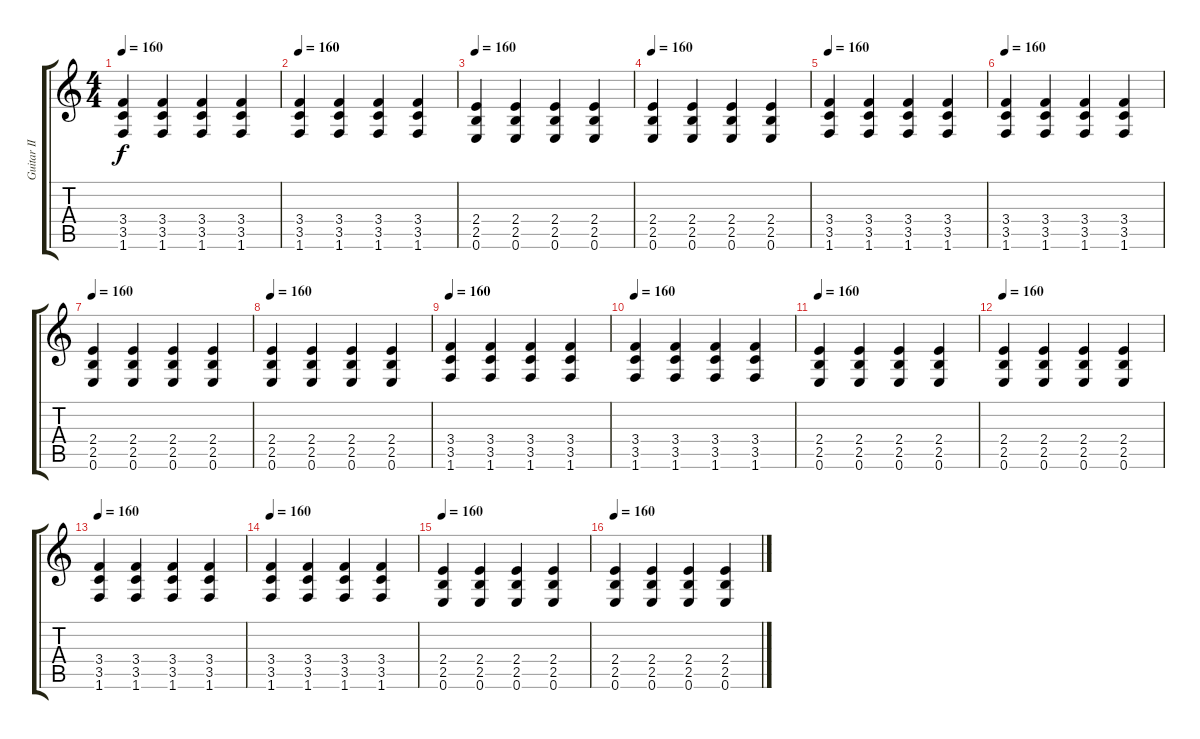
\track ("Guitar II" "Guitar II") {instrument distortionguitar}
\staff {score tabs}
\tuning (E4 B3 G3 D3 A2 E2) {hide}
\ts (4 4)
\tempo 160
\clef g2
\ks c
(3.4 3.5 1.6).4{dy f} (3.4 3.5 1.6).4 (3.4 3.5 1.6).4 (3.4 3.5 1.6).4 |
\tempo 160
(3.4 3.5 1.6).4 (3.4 3.5 1.6).4 (3.4 3.5 1.6).4 (3.4 3.5 1.6).4 |
\tempo 160
(2.4 2.5 0.6).4 (2.4 2.5 0.6).4 (2.4 2.5 0.6).4 (2.4 2.5 0.6).4 |
\tempo 160
(2.4 2.5 0.6).4 (2.4 2.5 0.6).4 (2.4 2.5 0.6).4 (2.4 2.5 0.6).4 |
\tempo 160
(3.4 3.5 1.6).4 (3.4 3.5 1.6).4 (3.4 3.5 1.6).4 (3.4 3.5 1.6).4 |
\tempo 160
(3.4 3.5 1.6).4 (3.4 3.5 1.6).4 (3.4 3.5 1.6).4 (3.4 3.5 1.6).4 |
\tempo 160
(2.4 2.5 0.6).4 (2.4 2.5 0.6).4 (2.4 2.5 0.6).4 (2.4 2.5 0.6).4 |
\tempo 160
(2.4 2.5 0.6).4 (2.4 2.5 0.6).4 (2.4 2.5 0.6).4 (2.4 2.5 0.6).4 |
\tempo 160
(3.4 3.5 1.6).4 (3.4 3.5 1.6).4 (3.4 3.5 1.6).4 (3.4 3.5 1.6).4 |
\tempo 160
(3.4 3.5 1.6).4 (3.4 3.5 1.6).4 (3.4 3.5 1.6).4 (3.4 3.5 1.6).4 |
\tempo 160
(2.4 2.5 0.6).4 (2.4 2.5 0.6).4 (2.4 2.5 0.6).4 (2.4 2.5 0.6).4 |
\tempo 160
(2.4 2.5 0.6).4 (2.4 2.5 0.6).4 (2.4 2.5 0.6).4 (2.4 2.5 0.6).4 |
\tempo 160
(3.4 3.5 1.6).4 (3.4 3.5 1.6).4 (3.4 3.5 1.6).4 (3.4 3.5 1.6).4 |
\tempo 160
(3.4 3.5 1.6).4 (3.4 3.5 1.6).4 (3.4 3.5 1.6).4 (3.4 3.5 1.6).4 |
\tempo 160
(2.4 2.5 0.6).4 (2.4 2.5 0.6).4 (2.4 2.5 0.6).4 (2.4 2.5 0.6).4 |
\tempo 160
(2.4 2.5 0.6).4 (2.4 2.5 0.6).4 (2.4 2.5 0.6).4 (2.4 2.5 0.6).4
